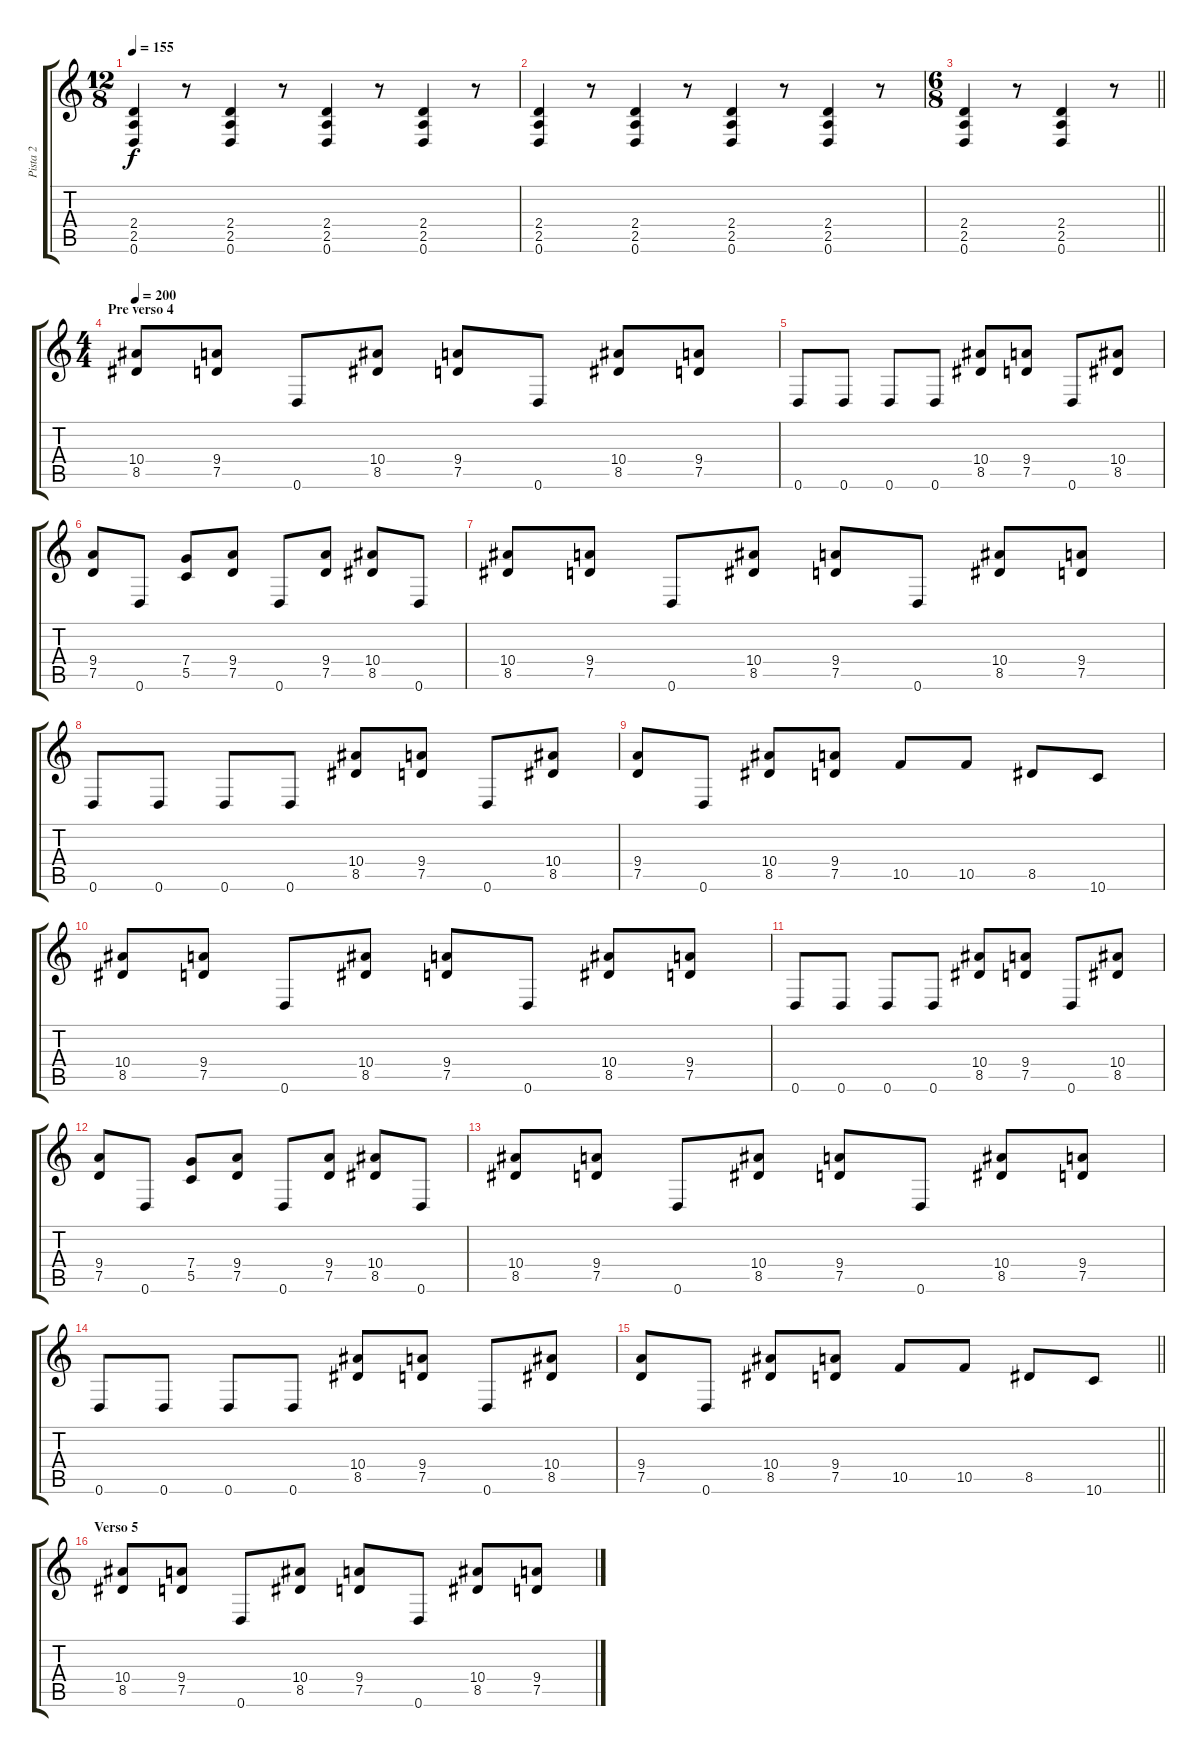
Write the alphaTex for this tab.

\track ("Pista 2" "Pista 2") {instrument distortionguitar}
\staff {score tabs}
\tuning (D4 A3 F3 C3 G2 D2) {hide}
\ts (12 8)
\tempo 155
\clef g2
\ks c
(2.4 2.5 0.6).4{dy f} r.8 (2.4 2.5 0.6).4 r.8 (2.4 2.5 0.6).4 r.8 (2.4 2.5 0.6).4 r.8 |
(2.4 2.5 0.6).4 r.8 (2.4 2.5 0.6).4 r.8 (2.4 2.5 0.6).4 r.8 (2.4 2.5 0.6).4 r.8 |
\ts (6 8)
\barLineRight lightlight
(2.4 2.5 0.6).4 r.8 (2.4 2.5 0.6).4 r.8 |
\ts (4 4)
\section ("" "Pre verso 4")
\tempo 200
(10.4 8.5).8 (9.4 7.5).8 0.6.8 (10.4 8.5).8 (9.4 7.5).8 0.6.8 (10.4 8.5).8 (9.4 7.5).8 |
0.6.8 0.6.8 0.6.8 0.6.8 (10.4 8.5).8 (9.4 7.5).8 0.6.8 (10.4 8.5).8 |
(9.4 7.5).8 0.6.8 (7.4 5.5).8 (9.4 7.5).8 0.6.8 (9.4 7.5).8 (10.4 8.5).8 0.6.8 |
(10.4 8.5).8 (9.4 7.5).8 0.6.8 (10.4 8.5).8 (9.4 7.5).8 0.6.8 (10.4 8.5).8 (9.4 7.5).8 |
0.6.8 0.6.8 0.6.8 0.6.8 (10.4 8.5).8 (9.4 7.5).8 0.6.8 (10.4 8.5).8 |
(9.4 7.5).8 0.6.8 (10.4 8.5).8 (9.4 7.5).8 10.5.8 10.5.8 8.5.8 10.6.8 |
(10.4 8.5).8 (9.4 7.5).8 0.6.8 (10.4 8.5).8 (9.4 7.5).8 0.6.8 (10.4 8.5).8 (9.4 7.5).8 |
0.6.8 0.6.8 0.6.8 0.6.8 (10.4 8.5).8 (9.4 7.5).8 0.6.8 (10.4 8.5).8 |
(9.4 7.5).8 0.6.8 (7.4 5.5).8 (9.4 7.5).8 0.6.8 (9.4 7.5).8 (10.4 8.5).8 0.6.8 |
(10.4 8.5).8 (9.4 7.5).8 0.6.8 (10.4 8.5).8 (9.4 7.5).8 0.6.8 (10.4 8.5).8 (9.4 7.5).8 |
0.6.8 0.6.8 0.6.8 0.6.8 (10.4 8.5).8 (9.4 7.5).8 0.6.8 (10.4 8.5).8 |
\barLineRight lightlight
(9.4 7.5).8 0.6.8 (10.4 8.5).8 (9.4 7.5).8 10.5.8 10.5.8 8.5.8 10.6.8 |
\section ("" "Verso 5")
(10.4 8.5).8 (9.4 7.5).8 0.6.8 (10.4 8.5).8 (9.4 7.5).8 0.6.8 (10.4 8.5).8 (9.4 7.5).8
